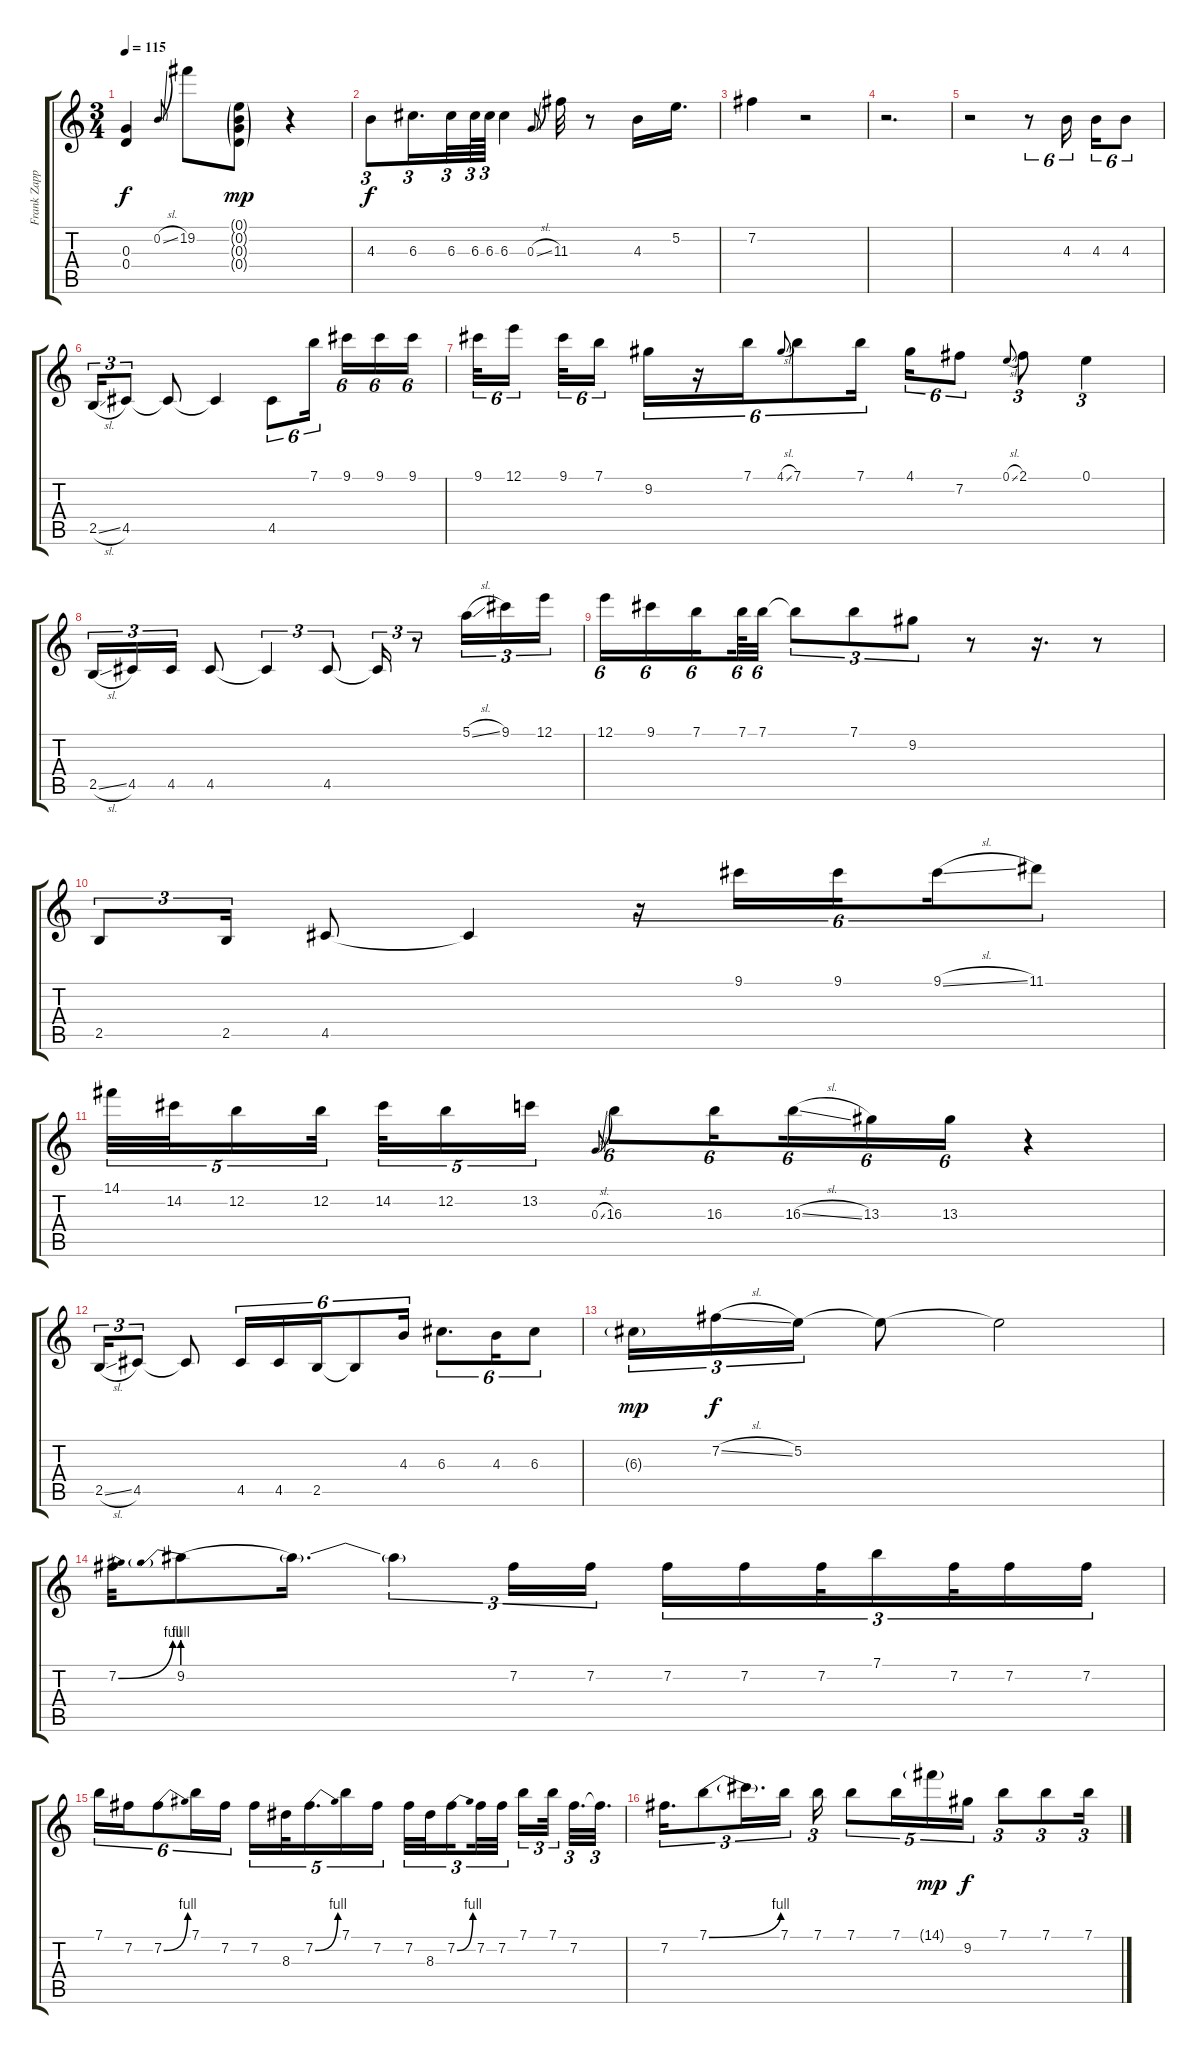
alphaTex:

\track ("Frank Zappa" "Frank Zapp") {instrument distortionguitar}
\staff {score tabs}
\tuning (E4 B3 G3 D3 A2 E2) {hide}
\ts (3 4)
\tempo 115
\clef g2
\ks c
(0.3{t} 0.4{t}).4{dy f} 0.2{sl}.8{gr onbeat} 19.2.8 (0.1{g} 0.2{g} 0.3{g} 0.4{g}).8{dy mp} r.4 |
4.3.8{tu (3 2) dy f} 6.3.16{d tu (3 2)} 6.3.32{tu (3 2)} 6.3.64{tu (3 2)} 6.3.64{tu (3 2)} 6.3.4 0.3{sl}.8{gr onbeat} 11.3.32 r.8 4.3.16 5.2.16{d} |
7.2.4 r.2 |
r.2{d} |
r.2 r.8{tu (6 4)} 4.3.16{tu (6 4) beam splitsecondary} 4.3.16{tu (6 4)} 4.3.8{tu (6 4)} |
2.5{sl}.16{tu (3 2)} 4.5.8{tu (3 2)} 4.5{t}.8 4.5{t}.4 4.5.8{tu (6 4)} 7.1.16{tu (6 4) beam splitsecondary} 9.1.16{tu (6 4)} 9.1.16{tu (6 4)} 9.1.16{tu (6 4)} |
9.1.32{tu (6 4)} 12.1.16{tu (6 4) beam splitsecondary} 9.1.32{tu (6 4)} 7.1.16{tu (6 4) beam splitsecondary} 9.2.16{tu (6 4)} r.16{tu (6 4)} 7.1.16{tu (6 4)} 4.1{sl}.8{gr onbeat} 7.1.8{tu (6 4)} 7.1.16{tu (6 4) beam splitsecondary} 4.1.16{tu (6 4)} 7.2.8{tu (6 4)} 0.1{sl}.8{gr onbeat} 2.1.8{tu (3 2)} 0.1.4{tu (3 2)} |
2.5{sl}.16{tu (3 2)} 4.5.16{tu (3 2)} 4.5.16{tu (3 2)} 4.5.8 4.5{t}.4{tu (3 2)} 4.5.8{tu (3 2)} 4.5{t}.16{tu (3 2)} r.8{tu (3 2)} 5.1{sl}.16{tu (3 2)} 9.1.16{tu (3 2)} 12.1.16{tu (3 2)} |
12.1.16{tu (6 4)} 9.1.16{tu (6 4)} 7.1.16{tu (6 4) beam splitsecondary} 7.1.64{tu (6 4)} 7.1.32{tu (6 4)} 7.1{t}.8{tu (3 2)} 7.1.8{tu (3 2)} 9.2.8{tu (3 2)} r.8 r.16{d} r.8 |
2.5.8{tu (3 2)} 2.5.16{tu (3 2)} 4.5.8 4.5{t}.4 r.16{tu (6 4)} 9.1.16{tu (6 4)} 9.1.16{tu (6 4) beam splitsecondary} 9.1{sl}.16{tu (6 4)} 11.1.8{tu (6 4)} |
14.1.32{tu (5 4)} 14.2.32{tu (5 4)} 12.2.16{tu (5 4)} 12.2.32{tu (5 4) beam splitsecondary} 14.2.32{tu (5 4)} 12.2.16{tu (5 4)} 13.2.16{tu (5 4)} 0.3{sl}.8{gr onbeat} 16.3.8{tu (6 4)} 16.3.16{tu (6 4) beam splitsecondary} 16.3{sl}.16{tu (6 4)} 13.3.16{tu (6 4)} 13.3.16{tu (6 4)} r.4 |
2.5{sl}.16{tu (3 2)} 4.5.8{tu (3 2)} 4.5{t}.8 4.5.16{tu (6 4)} 4.5.16{tu (6 4)} 2.5.16{tu (6 4)} 2.5{t}.8{tu (6 4)} 4.3.16{tu (6 4)} 6.3.8{d tu (6 4)} 4.3.16{tu (6 4)} 6.3.8{tu (6 4)} |
6.3{g}.16{tu (3 2) dy mp} 7.2{sl}.16{tu (3 2) dy f} 5.2.16{tu (3 2)} 5.2{t}.8 5.2{t}.2 |
7.2{be (bend 0 0 60 4)}.32 9.2{be (prebend 0 4 60 4)}.8 9.2{t}.16{d} 9.2{t}.4{tu (3 2)} 7.2.16{tu (3 2)} 7.2.16{tu (3 2)} 7.2.16{tu (3 2)} 7.2.16{tu (3 2)} 7.2.32{tu (3 2)} 7.1.16{tu (3 2)} 7.2.32{tu (3 2)} 7.2.16{tu (3 2)} 7.2.16{tu (3 2)} |
7.1.16{tu (6 4)} 7.2.16{tu (6 4)} 7.2{be (bend 0 0 60 4)}.8{tu (6 4)} 7.1.16{tu (6 4)} 7.2.16{tu (6 4)} 7.2.16{tu (5 4)} 8.3.32{tu (5 4)} 7.2{be (bend 0 0 60 4)}.16{d tu (5 4)} 7.1.16{tu (5 4)} 7.2.16{tu (5 4)} 7.2.32{tu (3 2)} 8.3.32{tu (3 2)} 7.2{be (bend 0 0 60 4)}.16{tu (3 2) beam splitsecondary} 7.2.32{tu (3 2)} 7.2.32{tu (3 2)} 7.1.16{tu (3 2)} 7.1.32{tu (3 2)} 7.2.32{d tu (3 2)} 7.2{t}.32{d tu (3 2)} |
7.2.16{d tu (3 2)} 7.1{be (bend 0 0 60 4)}.8{tu (3 2)} 7.1{t}.16{d tu (3 2)} 7.1.16{tu (3 2)} 7.1.16{tu (3 2)} 7.1.8{tu (5 4)} 7.1.16{tu (5 4)} 14.1{g}.16{tu (5 4) dy mp} 9.2.16{tu (5 4) dy f} 7.1.8{tu (3 2)} 7.1.8{tu (3 2)} 7.1.16{tu (3 2)}
